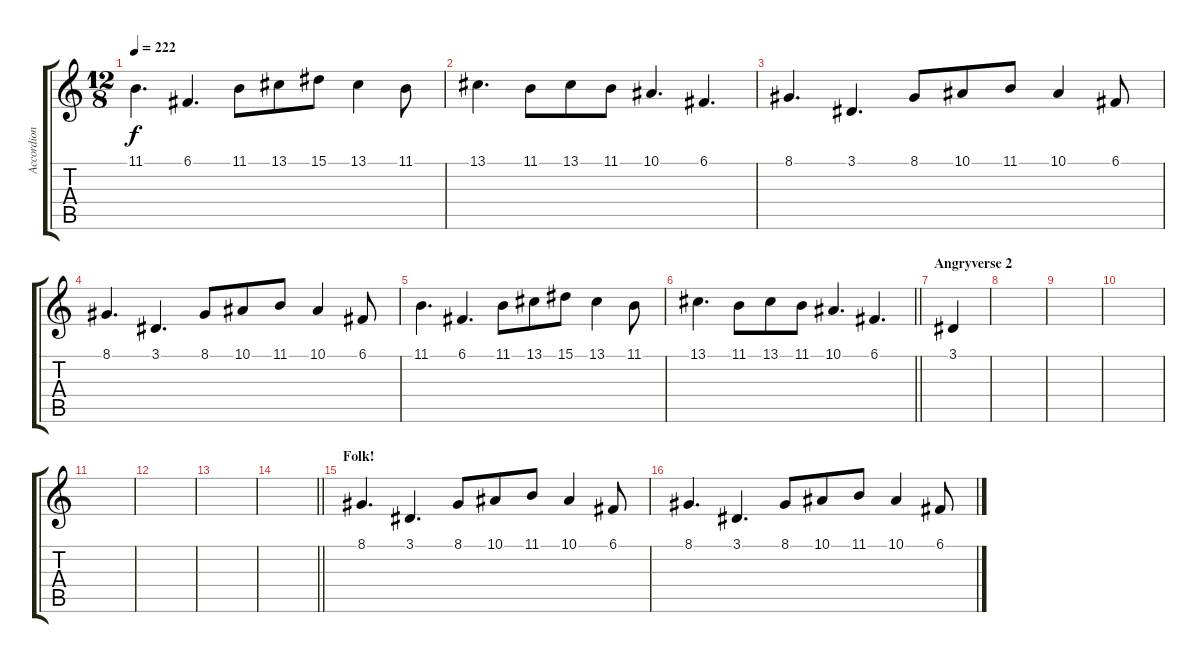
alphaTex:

\track ("Accordion" "Accordion") {instrument accordion}
\staff {score tabs}
\tuning (C4 G3 Eb3 Bb2 F2 C2) {hide}
\ts (12 8)
\tempo 222
\clef g2
\ks c
11.1.4{d dy f} 6.1.4{d} 11.1.8 13.1.8 15.1.8 13.1.4 11.1.8 |
13.1.4{d} 11.1.8 13.1.8 11.1.8 10.1.4{d} 6.1.4{d} |
8.1.4{d} 3.1.4{d} 8.1.8 10.1.8 11.1.8 10.1.4 6.1.8 |
8.1.4{d} 3.1.4{d} 8.1.8 10.1.8 11.1.8 10.1.4 6.1.8 |
11.1.4{d} 6.1.4{d} 11.1.8 13.1.8 15.1.8 13.1.4 11.1.8 |
\barLineRight lightlight
13.1.4{d} 11.1.8 13.1.8 11.1.8 10.1.4{d} 6.1.4{d} |
\section ("" "Angryverse 2")
3.1.4 |
|
|
|
|
|
|
\barLineRight lightlight
|
\section ("" "Folk!")
8.1.4{d} 3.1.4{d} 8.1.8 10.1.8 11.1.8 10.1.4 6.1.8 |
8.1.4{d} 3.1.4{d} 8.1.8 10.1.8 11.1.8 10.1.4 6.1.8
